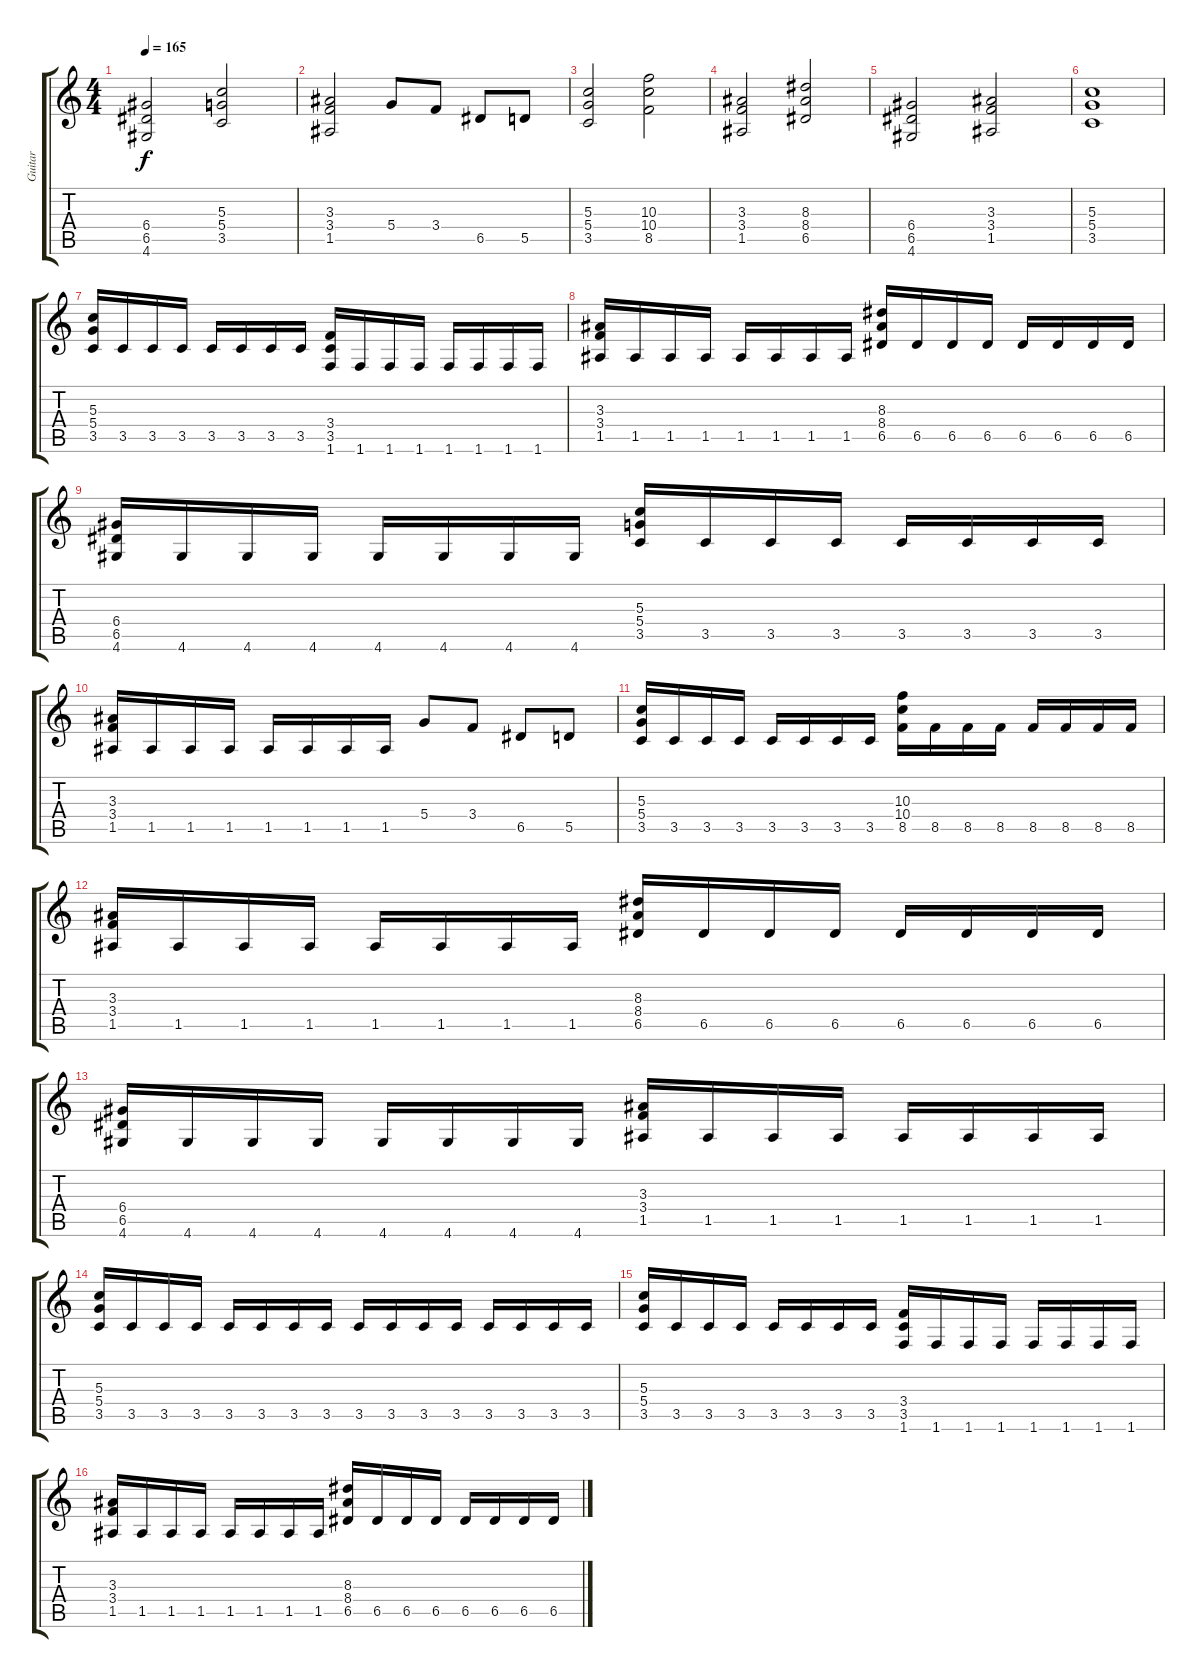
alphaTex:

\track ("Guitar" "Guitar") {instrument distortionguitar}
\staff {score tabs}
\tuning (E4 B3 G3 D3 A2 E2) {hide}
\ts (4 4)
\tempo 165
\clef g2
\ks c
(6.4 6.5 4.6).2{dy f} (5.3 5.4 3.5).2 |
(3.3 3.4 1.5).2 5.4.8 3.4.8 6.5.8 5.5.8 |
(5.3 5.4 3.5).2 (10.3 10.4 8.5).2 |
(3.3 3.4 1.5).2 (8.3 8.4 6.5).2 |
(6.4 6.5 4.6).2 (3.3 3.4 1.5).2 |
(5.3 5.4 3.5).1 |
(5.3 5.4 3.5).16 3.5.16 3.5.16 3.5.16 3.5.16 3.5.16 3.5.16 3.5.16 (3.4 3.5 1.6).16 1.6.16 1.6.16 1.6.16 1.6.16 1.6.16 1.6.16 1.6.16 |
(3.3 3.4 1.5).16 1.5.16 1.5.16 1.5.16 1.5.16 1.5.16 1.5.16 1.5.16 (8.3 8.4 6.5).16 6.5.16 6.5.16 6.5.16 6.5.16 6.5.16 6.5.16 6.5.16 |
(6.4 6.5 4.6).16 4.6.16 4.6.16 4.6.16 4.6.16 4.6.16 4.6.16 4.6.16 (5.3 5.4 3.5).16 3.5.16 3.5.16 3.5.16 3.5.16 3.5.16 3.5.16 3.5.16 |
(3.3 3.4 1.5).16 1.5.16 1.5.16 1.5.16 1.5.16 1.5.16 1.5.16 1.5.16 5.4.8 3.4.8 6.5.8 5.5.8 |
(5.3 5.4 3.5).16 3.5.16 3.5.16 3.5.16 3.5.16 3.5.16 3.5.16 3.5.16 (10.3 10.4 8.5).16 8.5.16 8.5.16 8.5.16 8.5.16 8.5.16 8.5.16 8.5.16 |
(3.3 3.4 1.5).16 1.5.16 1.5.16 1.5.16 1.5.16 1.5.16 1.5.16 1.5.16 (8.3 8.4 6.5).16 6.5.16 6.5.16 6.5.16 6.5.16 6.5.16 6.5.16 6.5.16 |
(6.4 6.5 4.6).16 4.6.16 4.6.16 4.6.16 4.6.16 4.6.16 4.6.16 4.6.16 (3.3 3.4 1.5).16 1.5.16 1.5.16 1.5.16 1.5.16 1.5.16 1.5.16 1.5.16 |
(5.3 5.4 3.5).16 3.5.16 3.5.16 3.5.16 3.5.16 3.5.16 3.5.16 3.5.16 3.5.16 3.5.16 3.5.16 3.5.16 3.5.16 3.5.16 3.5.16 3.5.16 |
(5.3 5.4 3.5).16 3.5.16 3.5.16 3.5.16 3.5.16 3.5.16 3.5.16 3.5.16 (3.4 3.5 1.6).16 1.6.16 1.6.16 1.6.16 1.6.16 1.6.16 1.6.16 1.6.16 |
(3.3 3.4 1.5).16 1.5.16 1.5.16 1.5.16 1.5.16 1.5.16 1.5.16 1.5.16 (8.3 8.4 6.5).16 6.5.16 6.5.16 6.5.16 6.5.16 6.5.16 6.5.16 6.5.16
